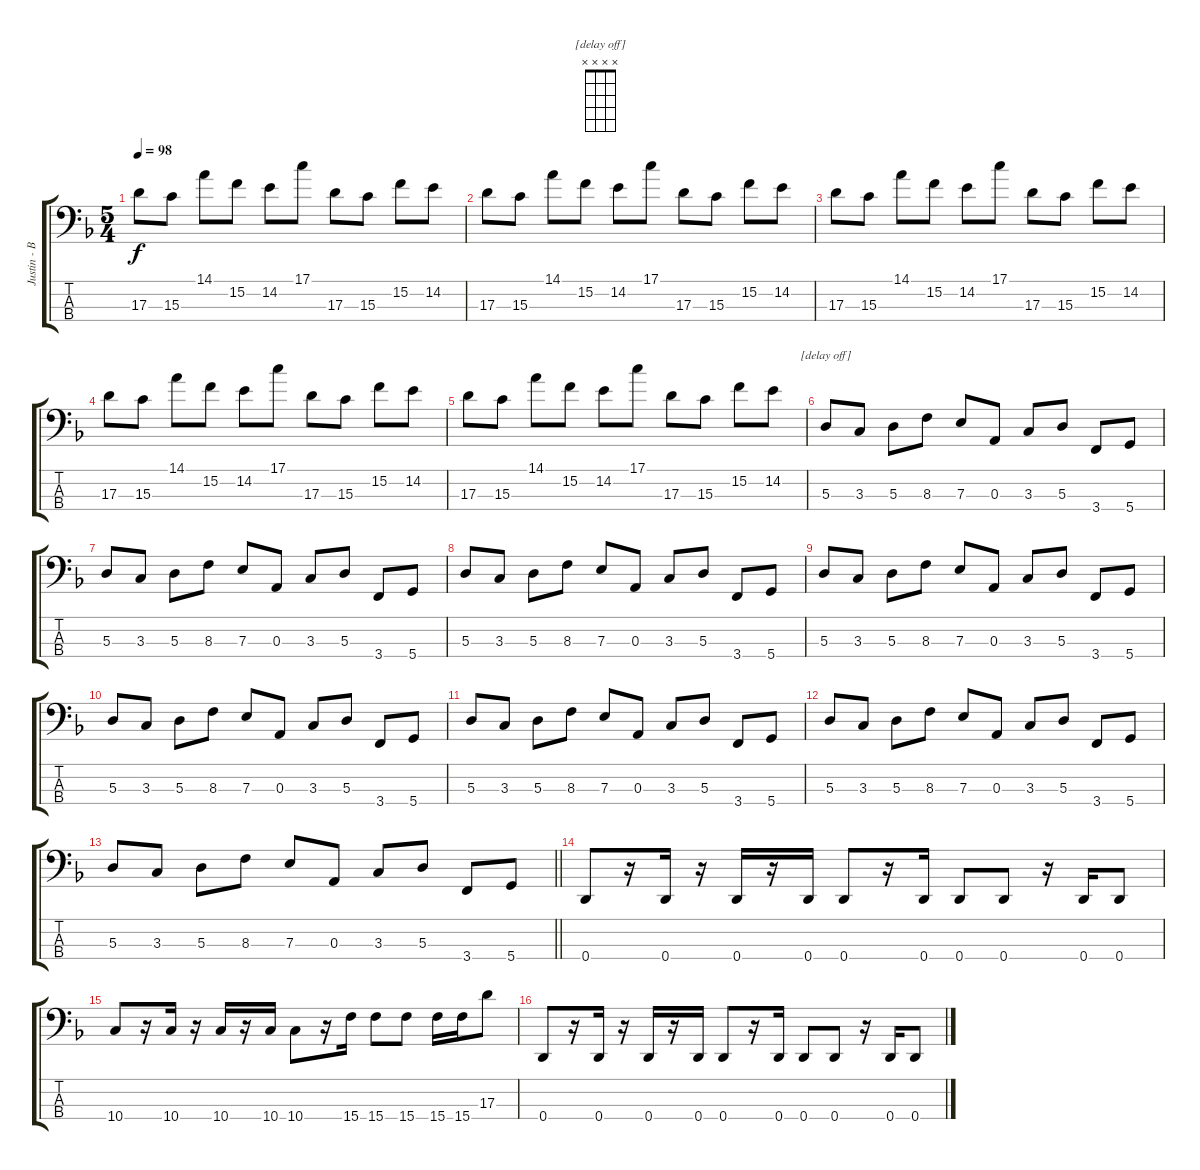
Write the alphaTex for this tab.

\track ("Justin - Bass" "Justin - B") {instrument electricbasspick}
\staff {score tabs}
\tuning (G2 D2 A1 D1) {hide}
\chord ("[delay off]" x x x x)
\ts (5 4)
\tempo 98
\clef f4
\ks dminor
17.3.8{dy f} 15.3.8 14.1.8 15.2.8 14.2.8 17.1.8 17.3.8 15.3.8 15.2.8 14.2.8 |
17.3.8 15.3.8 14.1.8 15.2.8 14.2.8 17.1.8 17.3.8 15.3.8 15.2.8 14.2.8 |
17.3.8 15.3.8 14.1.8 15.2.8 14.2.8 17.1.8 17.3.8 15.3.8 15.2.8 14.2.8 |
17.3.8 15.3.8 14.1.8 15.2.8 14.2.8 17.1.8 17.3.8 15.3.8 15.2.8 14.2.8 |
17.3.8 15.3.8 14.1.8 15.2.8 14.2.8 17.1.8 17.3.8 15.3.8 15.2.8 14.2.8 |
5.3.8{ch "[delay off]"} 3.3.8 5.3.8 8.3.8 7.3.8 0.3.8 3.3.8 5.3.8 3.4.8 5.4.8 |
5.3.8 3.3.8 5.3.8 8.3.8 7.3.8 0.3.8 3.3.8 5.3.8 3.4.8 5.4.8 |
5.3.8 3.3.8 5.3.8 8.3.8 7.3.8 0.3.8 3.3.8 5.3.8 3.4.8 5.4.8 |
5.3.8 3.3.8 5.3.8 8.3.8 7.3.8 0.3.8 3.3.8 5.3.8 3.4.8 5.4.8 |
5.3.8 3.3.8 5.3.8 8.3.8 7.3.8 0.3.8 3.3.8 5.3.8 3.4.8 5.4.8 |
5.3.8 3.3.8 5.3.8 8.3.8 7.3.8 0.3.8 3.3.8 5.3.8 3.4.8 5.4.8 |
5.3.8 3.3.8 5.3.8 8.3.8 7.3.8 0.3.8 3.3.8 5.3.8 3.4.8 5.4.8 |
\barLineRight lightlight
5.3.8 3.3.8 5.3.8 8.3.8 7.3.8 0.3.8 3.3.8 5.3.8 3.4.8 5.4.8 |
0.4.8 r.16 0.4.16 r.16 0.4.16 r.16 0.4.16 0.4.8 r.16 0.4.16 0.4.8 0.4.8 r.16 0.4.16 0.4.8 |
10.4.8 r.16 10.4.16 r.16 10.4.16 r.16 10.4.16 10.4.8 r.16 15.4.16 15.4.8 15.4.8 15.4.16 15.4.16 17.3.8 |
0.4.8 r.16 0.4.16 r.16 0.4.16 r.16 0.4.16 0.4.8 r.16 0.4.16 0.4.8 0.4.8 r.16 0.4.16 0.4.8
